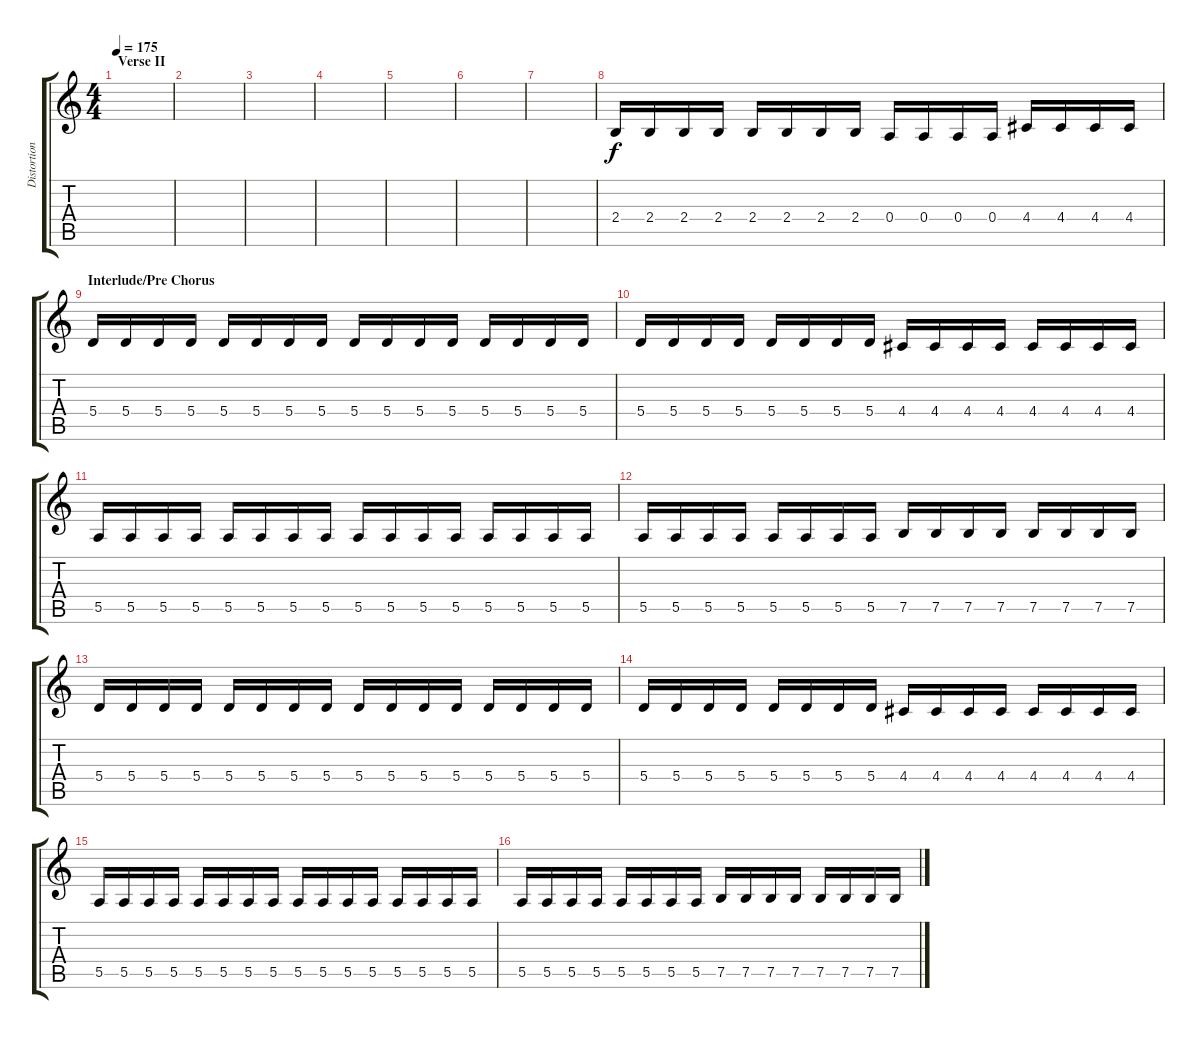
\track ("Distortion II / Jack" "Distortion") {instrument distortionguitar}
\staff {score tabs}
\tuning (B3 Gb3 D3 A2 E2 B1) {hide}
\ts (4 4)
\section ("" "Verse II")
\tempo 175
\clef g2
\ks c
|
|
|
|
|
|
|
2.4.16 2.4.16 2.4.16 2.4.16 2.4.16 2.4.16 2.4.16 2.4.16 0.4.16 0.4.16 0.4.16 0.4.16 4.4.16 4.4.16 4.4.16 4.4.16 |
\section ("" "Interlude/Pre Chorus")
5.4.16 5.4.16 5.4.16 5.4.16 5.4.16 5.4.16 5.4.16 5.4.16 5.4.16 5.4.16 5.4.16 5.4.16 5.4.16 5.4.16 5.4.16 5.4.16 |
5.4.16 5.4.16 5.4.16 5.4.16 5.4.16 5.4.16 5.4.16 5.4.16 4.4.16 4.4.16 4.4.16 4.4.16 4.4.16 4.4.16 4.4.16 4.4.16 |
5.5.16 5.5.16 5.5.16 5.5.16 5.5.16 5.5.16 5.5.16 5.5.16 5.5.16 5.5.16 5.5.16 5.5.16 5.5.16 5.5.16 5.5.16 5.5.16 |
5.5.16 5.5.16 5.5.16 5.5.16 5.5.16 5.5.16 5.5.16 5.5.16 7.5.16 7.5.16 7.5.16 7.5.16 7.5.16 7.5.16 7.5.16 7.5.16 |
5.4.16 5.4.16 5.4.16 5.4.16 5.4.16 5.4.16 5.4.16 5.4.16 5.4.16 5.4.16 5.4.16 5.4.16 5.4.16 5.4.16 5.4.16 5.4.16 |
5.4.16 5.4.16 5.4.16 5.4.16 5.4.16 5.4.16 5.4.16 5.4.16 4.4.16 4.4.16 4.4.16 4.4.16 4.4.16 4.4.16 4.4.16 4.4.16 |
5.5.16 5.5.16 5.5.16 5.5.16 5.5.16 5.5.16 5.5.16 5.5.16 5.5.16 5.5.16 5.5.16 5.5.16 5.5.16 5.5.16 5.5.16 5.5.16 |
5.5.16 5.5.16 5.5.16 5.5.16 5.5.16 5.5.16 5.5.16 5.5.16 7.5.16 7.5.16 7.5.16 7.5.16 7.5.16 7.5.16 7.5.16 7.5.16
